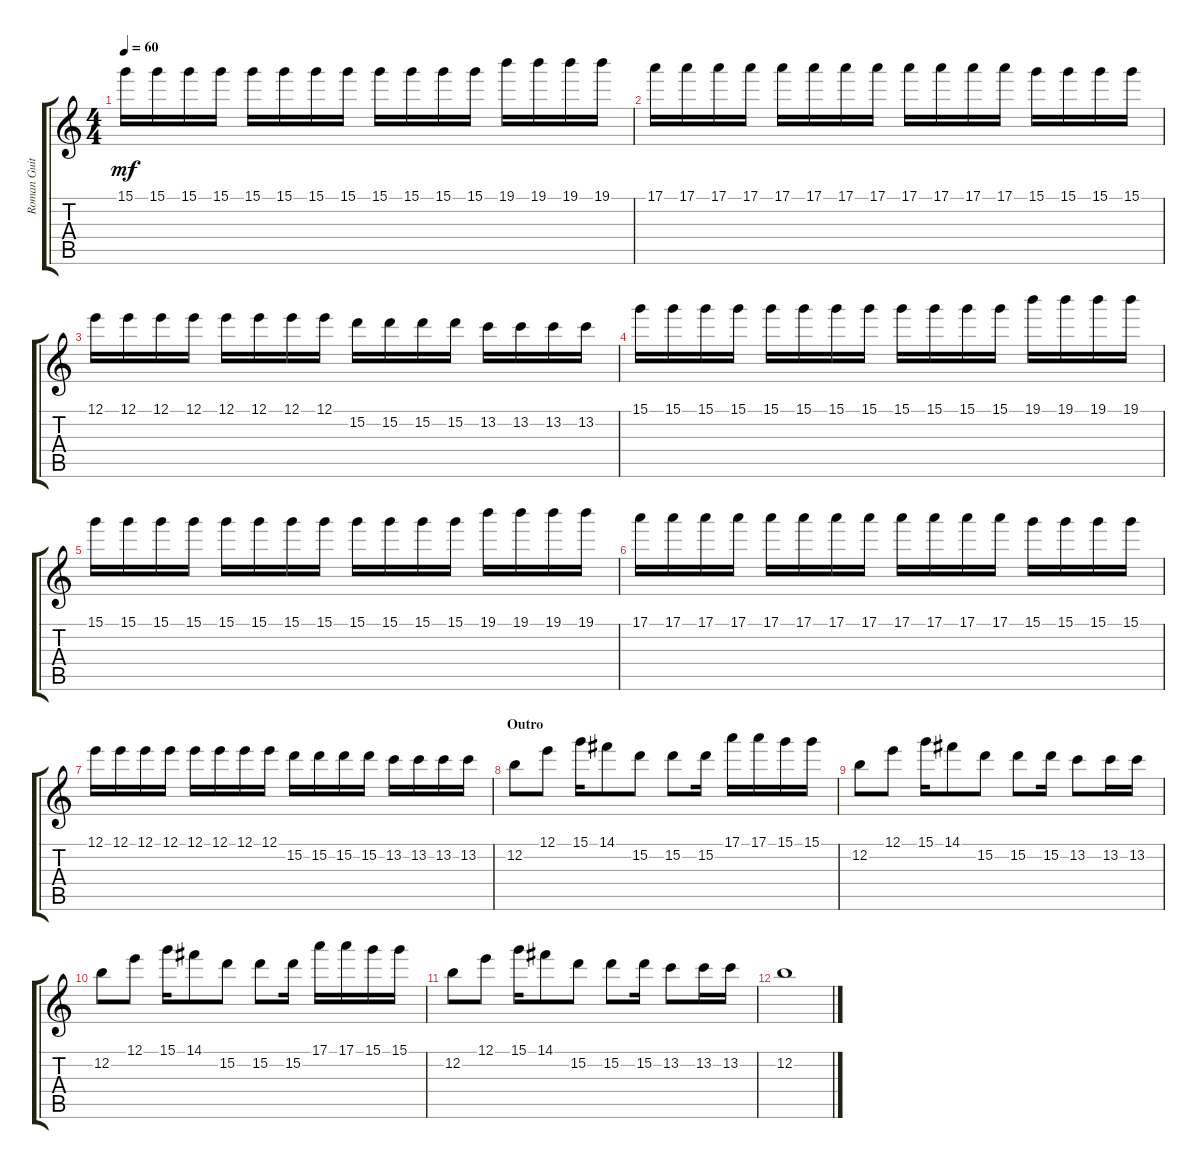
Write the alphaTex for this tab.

\track ("Roman Guitar" "Roman Guit") {instrument electricguitarclean}
\staff {score tabs}
\tuning (E4 B3 G3 D3 A2 E2) {hide}
\ts (4 4)
\tempo 60
\clef g2
\ks c
15.1.16{dy mf} 15.1.16 15.1.16 15.1.16 15.1.16 15.1.16 15.1.16 15.1.16 15.1.16 15.1.16 15.1.16 15.1.16 19.1.16 19.1.16 19.1.16 19.1.16 |
17.1.16 17.1.16 17.1.16 17.1.16 17.1.16 17.1.16 17.1.16 17.1.16 17.1.16 17.1.16 17.1.16 17.1.16 15.1.16 15.1.16 15.1.16 15.1.16 |
12.1.16 12.1.16 12.1.16 12.1.16 12.1.16 12.1.16 12.1.16 12.1.16 15.2.16 15.2.16 15.2.16 15.2.16 13.2.16 13.2.16 13.2.16 13.2.16 |
15.1.16 15.1.16 15.1.16 15.1.16 15.1.16 15.1.16 15.1.16 15.1.16 15.1.16 15.1.16 15.1.16 15.1.16 19.1.16 19.1.16 19.1.16 19.1.16 |
15.1.16 15.1.16 15.1.16 15.1.16 15.1.16 15.1.16 15.1.16 15.1.16 15.1.16 15.1.16 15.1.16 15.1.16 19.1.16 19.1.16 19.1.16 19.1.16 |
17.1.16 17.1.16 17.1.16 17.1.16 17.1.16 17.1.16 17.1.16 17.1.16 17.1.16 17.1.16 17.1.16 17.1.16 15.1.16 15.1.16 15.1.16 15.1.16 |
12.1.16 12.1.16 12.1.16 12.1.16 12.1.16 12.1.16 12.1.16 12.1.16 15.2.16 15.2.16 15.2.16 15.2.16 13.2.16 13.2.16 13.2.16 13.2.16 |
\section ("" "Outro")
12.2.8 12.1.8 15.1.16 14.1.8 15.2.8 15.2.8 15.2.16 17.1.16 17.1.16 15.1.16 15.1.16 |
12.2.8 12.1.8 15.1.16 14.1.8 15.2.8 15.2.8 15.2.16 13.2.8 13.2.16 13.2.16 |
12.2.8 12.1.8 15.1.16 14.1.8 15.2.8 15.2.8 15.2.16 17.1.16 17.1.16 15.1.16 15.1.16 |
12.2.8 12.1.8 15.1.16 14.1.8 15.2.8 15.2.8 15.2.16 13.2.8 13.2.16 13.2.16 |
12.2.1
